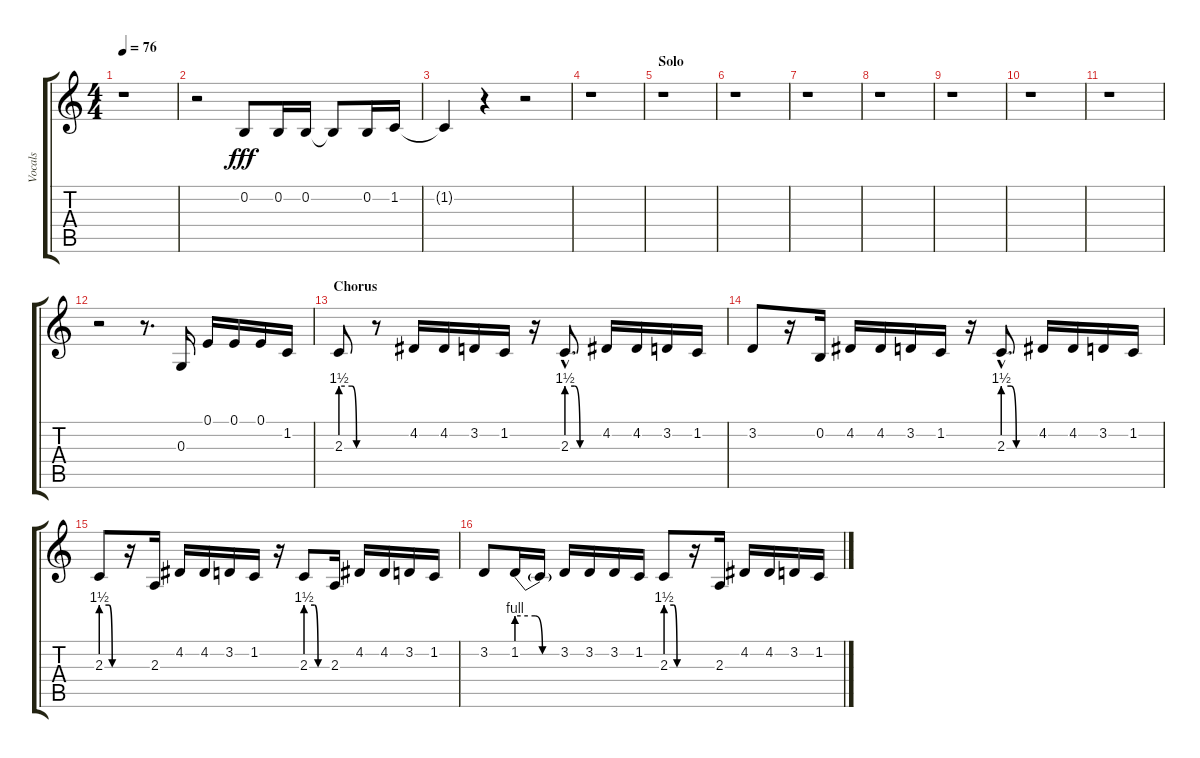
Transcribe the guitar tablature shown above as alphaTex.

\track ("Vocals" "Vocals") {instrument lead1square}
\staff {score tabs}
\tuning (E4 B3 G3 D3 A2 E2) {hide}
\ts (4 4)
\tempo 76
\clef g2
\ks c
r.1{dy fff} |
r.2 0.2.8 0.2.16 0.2.16 0.2{t}.8 0.2.16 1.2.16 |
1.2{t}.4 r.4 r.2 |
r.1 |
\section ("" "Solo")
r.1 |
r.1 |
r.1 |
r.1 |
r.1 |
r.1 |
r.1 |
r.2 r.8{d} 0.3.16 0.1.16 0.1.16 0.1.16 1.2.16 |
\section ("" "Chorus")
2.3{be (custom 0 6 25 6 35 0 60 0)}.8 r.8 4.2.16 4.2.16 3.2.16 1.2.16 r.16 2.3{be (custom 0 6 15 6 25 0 60 0) hac}.8{d} 4.2.16 4.2.16 3.2.16 1.2.16 |
3.2.8 r.16 0.2.16 4.2.16 4.2.16 3.2.16 1.2.16 r.16 2.3{be (custom 0 6 15 6 25 0 60 0) hac}.8{d} 4.2.16 4.2.16 3.2.16 1.2.16 |
2.3{be (custom 0 6 25 6 35 0 60 0)}.8 r.16 2.3.16 4.2.16 4.2.16 3.2.16 1.2.16 r.16 2.3{be (custom 0 6 25 6 35 0 60 0)}.8 2.3.16 4.2.16 4.2.16 3.2.16 1.2.16 |
3.2.8 1.2{be (custom 0 4 25 4 35 0 60 0)}.16 1.2{t}.16 3.2.16 3.2.16 3.2.16 1.2.16 2.3{be (custom 0 6 25 6 35 0 60 0)}.8 r.16 2.3.16 4.2.16 4.2.16 3.2.16 1.2.16
